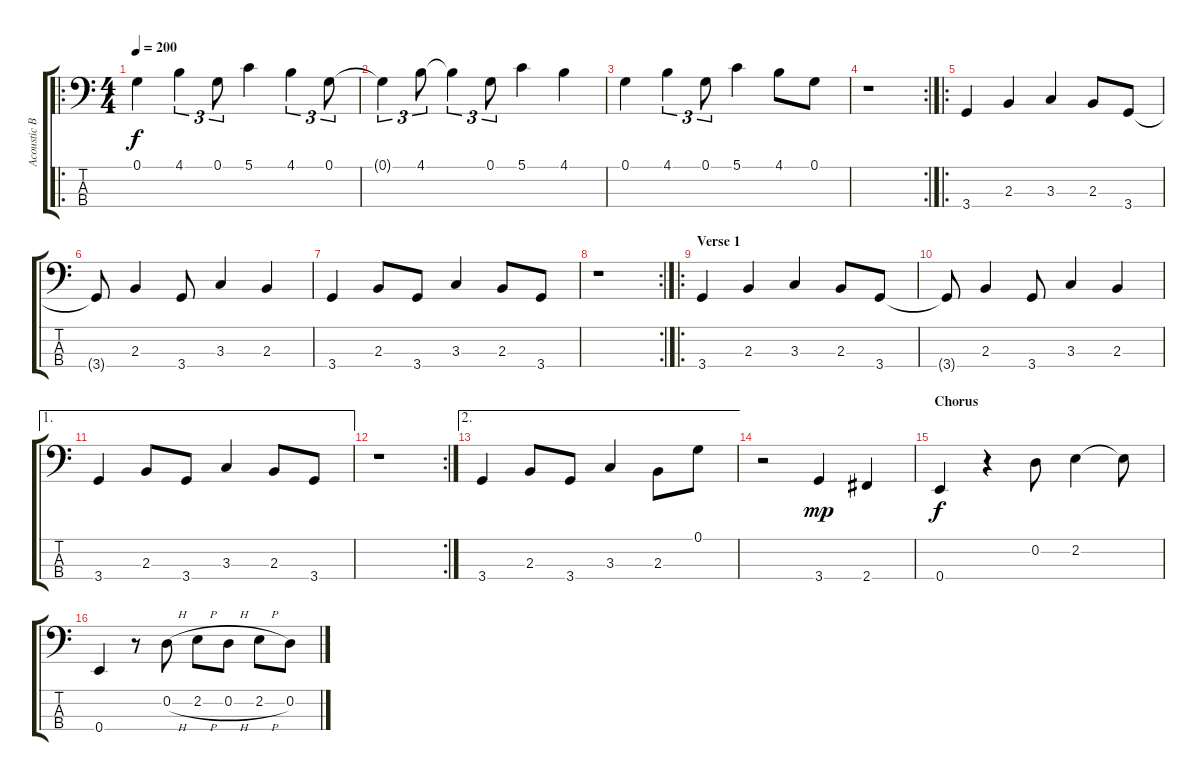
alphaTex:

\track ("Acoustic Bass" "Acoustic B") {instrument acousticguitarnylon}
\staff {score tabs}
\tuning (G2 D2 A1 E1) {hide}
\ro
\ts (4 4)
\tempo 200
\clef f4
\ks c
0.1.4{dy f instrument acousticguitarnylon} 4.1.4{tu (3 2)} 0.1.8{tu (3 2)} 5.1.4 4.1.4{tu (3 2)} 0.1.8{tu (3 2)} |
0.1{t}.4{tu (3 2)} 4.1.8{tu (3 2)} 4.1{t}.4{tu (3 2)} 0.1.8{tu (3 2)} 5.1.4 4.1.4 |
0.1.4 4.1.4{tu (3 2)} 0.1.8{tu (3 2)} 5.1.4 4.1.8 0.1.8 |
\rc 2
r.1 |
\ro
3.4.4 2.3.4 3.3.4 2.3.8 3.4.8 |
3.4{t}.8 2.3.4 3.4.8 3.3.4 2.3.4 |
3.4.4 2.3.8 3.4.8 3.3.4 2.3.8 3.4.8 |
\rc 2
r.1 |
\ro
\section ("" "Verse 1")
3.4.4 2.3.4 3.3.4 2.3.8 3.4.8 |
3.4{t}.8 2.3.4 3.4.8 3.3.4 2.3.4 |
\ae 1
3.4.4 2.3.8 3.4.8 3.3.4 2.3.8 3.4.8 |
\rc 2
r.1 |
\ae 2
3.4.4 2.3.8 3.4.8 3.3.4 2.3.8 0.1.8 |
r.2 3.4.4{dy mp} 2.4.4 |
\section ("" "Chorus")
0.4.4{dy f} r.4 0.2.8 2.2.4 2.2{t}.8 |
0.4.4 r.8 0.2{h}.8 2.2{h}.8 0.2{h}.8 2.2{h}.8 0.2.8
